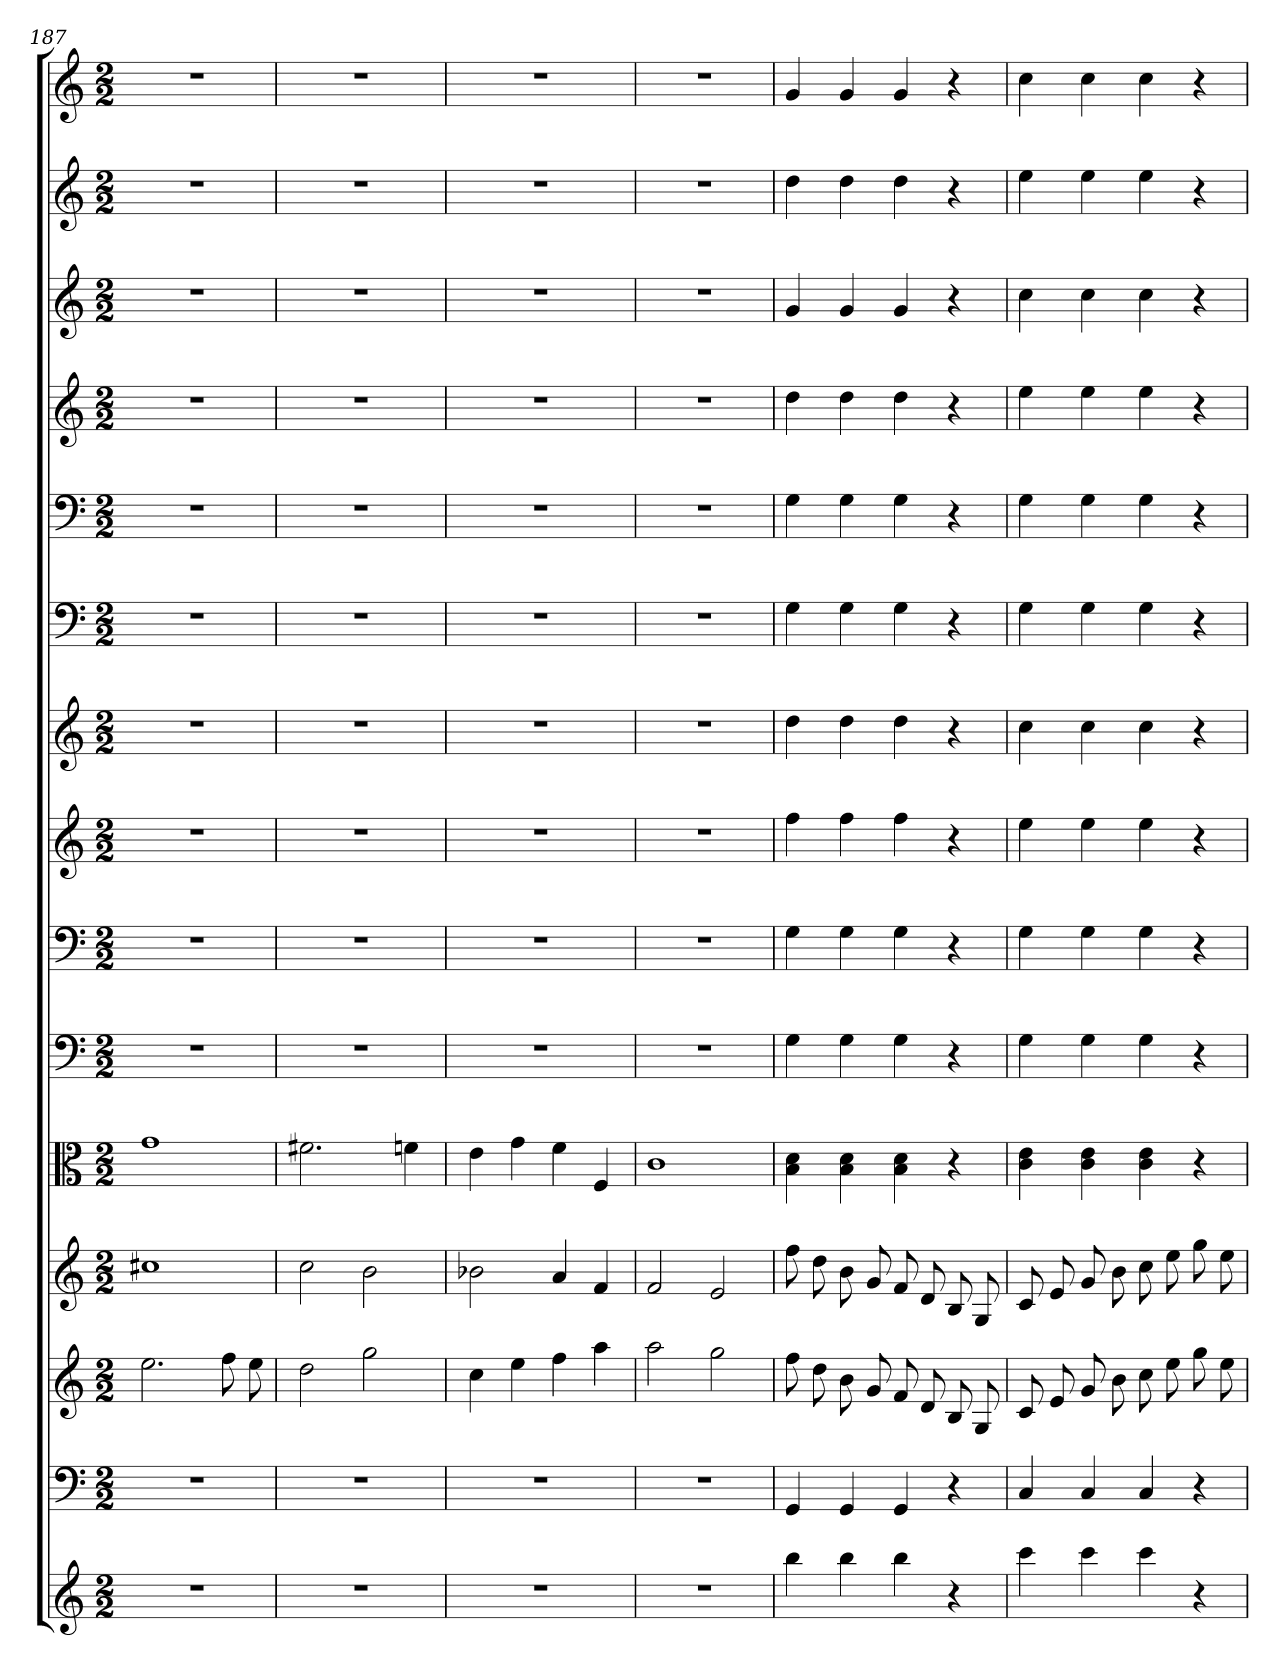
**kern	**kern	**kern	**kern	**kern	**kern	**kern	**kern	**kern	**kern	**kern	**kern	**kern	**kern	**kern
*part15	*part14	*part13	*part12	*part11	*part10	*part9	*part8	*part7	*part6	*part5	*part4	*part3	*part2	*part1
*staff15	*staff14	*staff13	*staff12	*staff11	*staff10	*staff9	*staff8	*staff7	*staff6	*staff5	*staff4	*staff3	*staff2	*staff1
*	*clefF4	*	*	*clefC3	*clefF4	*clefF4	*	*	*clefF4	*clefF4	*	*	*	*
*k[]	*k[]	*k[]	*k[]	*k[]	*k[]	*k[]	*k[]	*k[]	*k[]	*k[]	*k[]	*k[]	*k[]	*k[]
*C:	*C:	*C:	*C:	*C:	*C:	*C:	*C:	*C:	*C:	*C:	*C:	*C:	*C:	*C:
*M2/2	*M2/2	*M2/2	*M2/2	*M2/2	*M2/2	*M2/2	*M2/2	*M2/2	*M2/2	*M2/2	*M2/2	*M2/2	*M2/2	*M2/2
=187	=187	=187	=187	=187	=187	=187	=187	=187	=187	=187	=187	=187	=187	=187
1r	1r	2.ee	1cc#X	1g	1r	1r	1r	1r	1r	1r	1r	1r	1r	1r
.	.	8ff	.	.	.	.	.	.	.	.	.	.	.	.
.	.	8ee	.	.	.	.	.	.	.	.	.	.	.	.
=188	=188	=188	=188	=188	=188	=188	=188	=188	=188	=188	=188	=188	=188	=188
1r	1r	2dd	2cc	2.f#X	1r	1r	1r	1r	1r	1r	1r	1r	1r	1r
.	.	2gg	2b	.	.	.	.	.	.	.	.	.	.	.
.	.	.	.	4fn	.	.	.	.	.	.	.	.	.	.
=189	=189	=189	=189	=189	=189	=189	=189	=189	=189	=189	=189	=189	=189	=189
1r	1r	4cc	2b-X	4e	1r	1r	1r	1r	1r	1r	1r	1r	1r	1r
.	.	4ee	.	4g	.	.	.	.	.	.	.	.	.	.
.	.	4ff	4a	4f	.	.	.	.	.	.	.	.	.	.
.	.	4aa	4f	4F	.	.	.	.	.	.	.	.	.	.
=190	=190	=190	=190	=190	=190	=190	=190	=190	=190	=190	=190	=190	=190	=190
1r	1r	2aa	2f	1c	1r	1r	1r	1r	1r	1r	1r	1r	1r	1r
.	.	2gg	2e	.	.	.	.	.	.	.	.	.	.	.
=191	=191	=191	=191	=191	=191	=191	=191	=191	=191	=191	=191	=191	=191	=191
4bb	4GG	8ff	8ff	4B 4d	4G	4G	4ff	4dd	4G	4G	4dd	4g	4dd	4g
.	.	8dd	8dd	.	.	.	.	.	.	.	.	.	.	.
4bb	4GG	8b	8b	4B 4d	4G	4G	4ff	4dd	4G	4G	4dd	4g	4dd	4g
.	.	8g	8g	.	.	.	.	.	.	.	.	.	.	.
4bb	4GG	8f	8f	4B 4d	4G	4G	4ff	4dd	4G	4G	4dd	4g	4dd	4g
.	.	8d	8d	.	.	.	.	.	.	.	.	.	.	.
4r	4r	8B	8B	4r	4r	4r	4r	4r	4r	4r	4r	4r	4r	4r
.	.	8G	8G	.	.	.	.	.	.	.	.	.	.	.
=192	=192	=192	=192	=192	=192	=192	=192	=192	=192	=192	=192	=192	=192	=192
4ccc	4C	8c	8c	4c 4e	4G	4G	4ee	4cc	4G	4G	4ee	4cc	4ee	4cc
.	.	8e	8e	.	.	.	.	.	.	.	.	.	.	.
4ccc	4C	8g	8g	4c 4e	4G	4G	4ee	4cc	4G	4G	4ee	4cc	4ee	4cc
.	.	8b	8b	.	.	.	.	.	.	.	.	.	.	.
4ccc	4C	8cc	8cc	4c 4e	4G	4G	4ee	4cc	4G	4G	4ee	4cc	4ee	4cc
.	.	8ee	8ee	.	.	.	.	.	.	.	.	.	.	.
4r	4r	8gg	8gg	4r	4r	4r	4r	4r	4r	4r	4r	4r	4r	4r
.	.	8ee	8ee	.	.	.	.	.	.	.	.	.	.	.
=	=	=	=	=	=	=	=	=	=	=	=	=	=	=
*-	*-	*-	*-	*-	*-	*-	*-	*-	*-	*-	*-	*-	*-	*-
